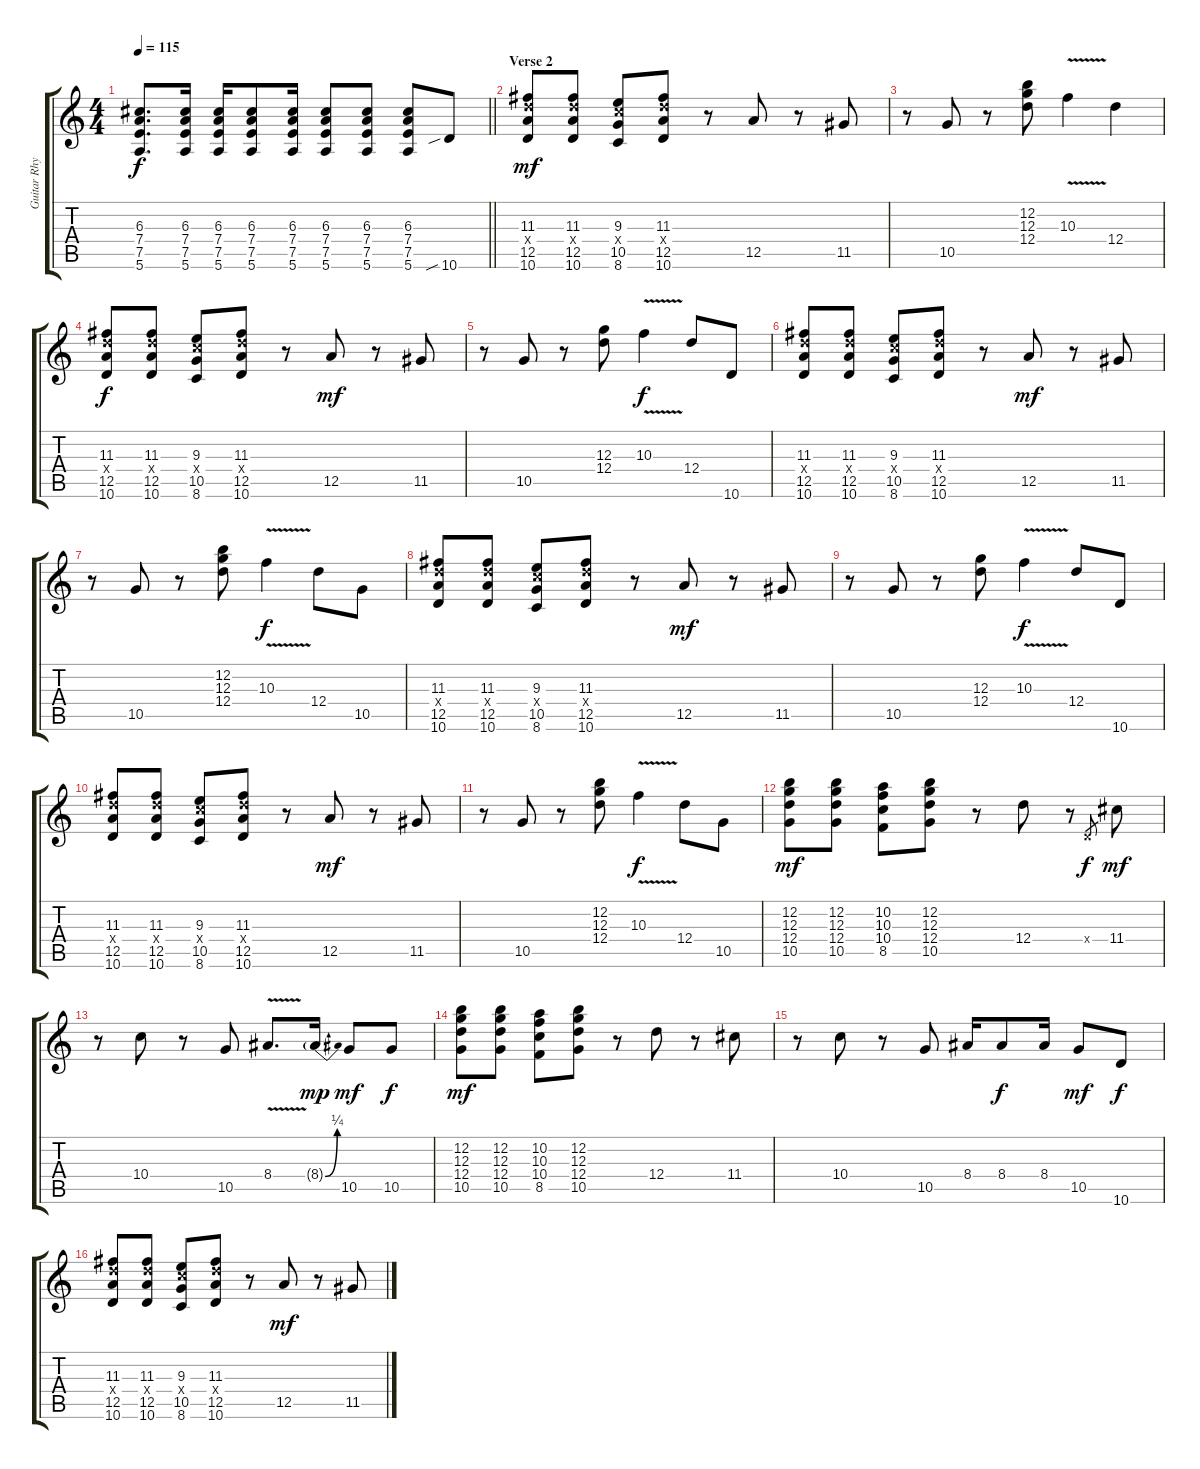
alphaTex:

\track ("Guitar Rhythm" "Guitar Rhy") {instrument overdrivenguitar}
\staff {score tabs}
\tuning (E4 B3 G3 D3 A2 E2) {hide}
\ts (4 4)
\tempo 115
\clef g2
\barLineRight lightlight
\ks c
(6.3 7.4 7.5 5.6).8{d dy f} (6.3 7.4 7.5 5.6).16 (6.3 7.4 7.5 5.6).16 (6.3 7.4 7.5 5.6).8 (6.3 7.4 7.5 5.6).16 (6.3 7.4 7.5 5.6).8 (6.3 7.4 7.5 5.6).8 (6.3 7.4 7.5 5.6).8 10.6{sib}.8 |
\section ("" "Verse 2")
(11.3 12.4{x} 12.5 10.6).8{dy mf} (11.3 12.4{x} 12.5 10.6).8 (9.3 10.4{x} 10.5 8.6).8 (11.3 12.4{x} 12.5 10.6).8 r.8 12.5.8 r.8 11.5.8 |
r.8 10.5.8 r.8 (12.2 12.3 12.4).8 10.3{v}.4 12.4.4 |
(11.3 12.4{x} 12.5 10.6).8{dy f} (11.3 12.4{x} 12.5 10.6).8 (9.3 10.4{x} 10.5 8.6).8 (11.3 12.4{x} 12.5 10.6).8 r.8 12.5.8{dy mf} r.8 11.5.8 |
r.8 10.5.8 r.8 (12.3 12.4).8 10.3{v}.4{dy f} 12.4.8 10.6.8 |
(11.3 12.4{x} 12.5 10.6).8 (11.3 12.4{x} 12.5 10.6).8 (9.3 10.4{x} 10.5 8.6).8 (11.3 12.4{x} 12.5 10.6).8 r.8 12.5.8{dy mf} r.8 11.5.8 |
r.8 10.5.8 r.8 (12.2 12.3 12.4).8 10.3{v}.4{dy f} 12.4.8 10.5.8 |
(11.3 12.4{x} 12.5 10.6).8 (11.3 12.4{x} 12.5 10.6).8 (9.3 10.4{x} 10.5 8.6).8 (11.3 12.4{x} 12.5 10.6).8 r.8 12.5.8{dy mf} r.8 11.5.8 |
r.8 10.5.8 r.8 (12.3 12.4).8 10.3{v}.4{dy f} 12.4.8 10.6.8 |
(11.3 12.4{x} 12.5 10.6).8 (11.3 12.4{x} 12.5 10.6).8 (9.3 10.4{x} 10.5 8.6).8 (11.3 12.4{x} 12.5 10.6).8 r.8 12.5.8{dy mf} r.8 11.5.8 |
r.8 10.5.8 r.8 (12.2 12.3 12.4).8 10.3{v}.4{dy f} 12.4.8 10.5.8 |
(12.2 12.3 12.4 10.5).8{dy mf} (12.2 12.3 12.4 10.5).8 (10.2 10.3 10.4 8.5).8 (12.2 12.3 12.4 10.5).8 r.8 12.4.8 r.8 0.4{x}.8{gr dy f} 11.4.8{dy mf} |
r.8 10.4.8 r.8 10.5.8 8.4{v}.8{d} 8.4{be (bend 0 0 60 1) g}.16{dy mp} 10.5.8{dy mf} 10.5.8{dy f} |
(12.2 12.3 12.4 10.5).8{dy mf} (12.2 12.3 12.4 10.5).8 (10.2 10.3 10.4 8.5).8 (12.2 12.3 12.4 10.5).8 r.8 12.4.8 r.8 11.4.8 |
r.8 10.4.8 r.8 10.5.8 8.4.16 8.4.8{dy f} 8.4.16 10.5.8{dy mf} 10.6.8{dy f} |
(11.3 12.4{x} 12.5 10.6).8 (11.3 12.4{x} 12.5 10.6).8 (9.3 10.4{x} 10.5 8.6).8 (11.3 12.4{x} 12.5 10.6).8 r.8 12.5.8{dy mf} r.8 11.5.8
